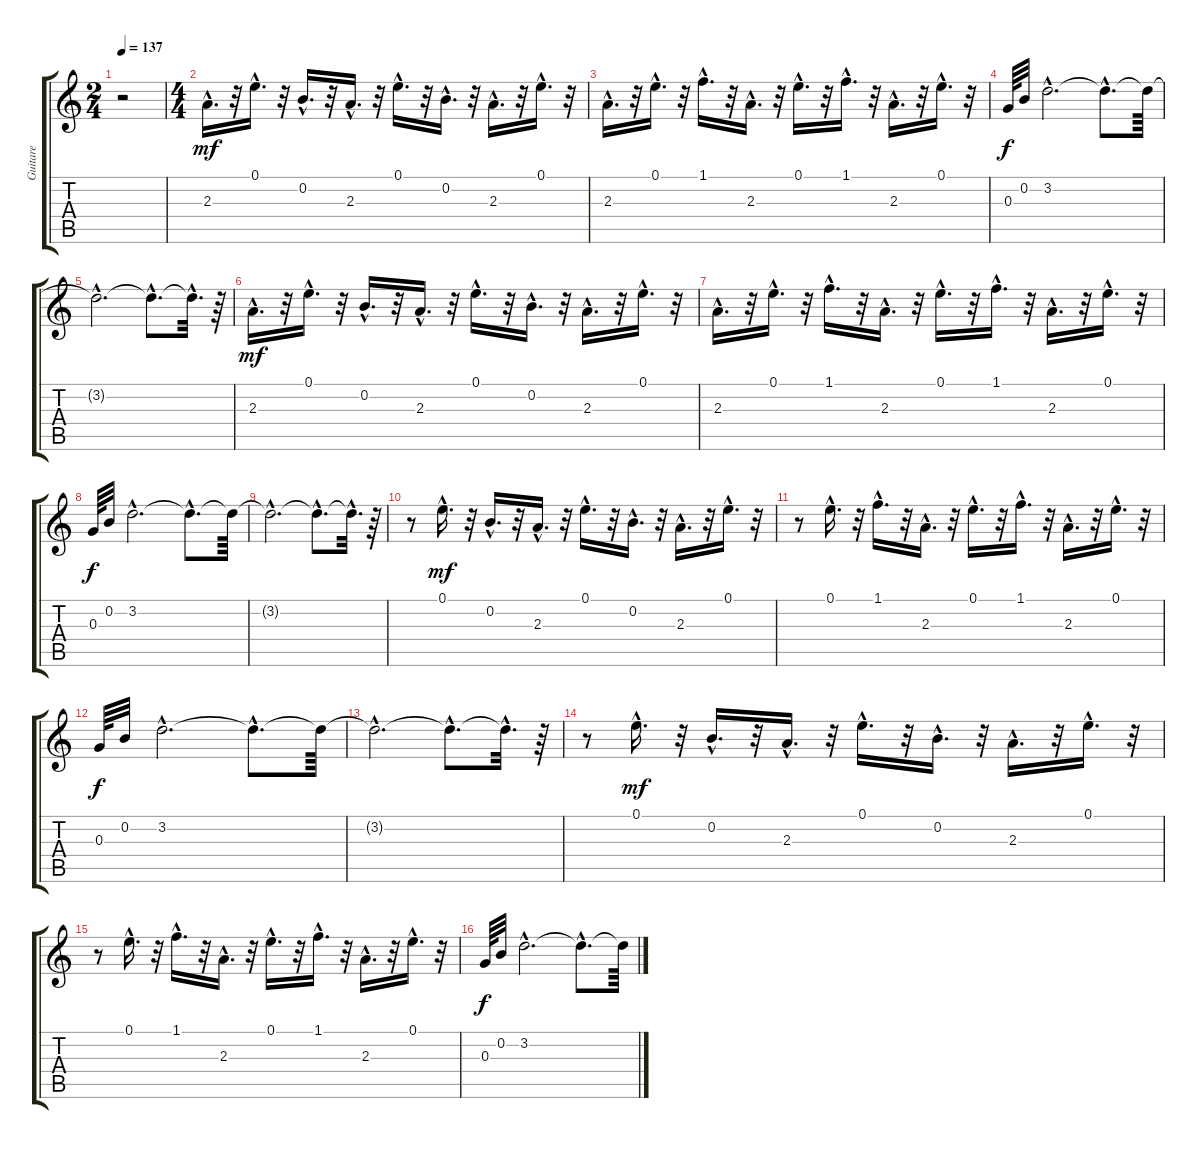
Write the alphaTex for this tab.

\track ("Guitare" "Guitare") {instrument acousticguitarnylon}
\staff {score tabs}
\tuning (E4 B3 G3 D3 A2 E2) {hide}
\ts (2 4)
\tempo 137
\clef g2
\ks c
r.2{dy mf instrument acousticguitarnylon} |
\ts (4 4)
2.3{hac}.16{d} r.32 0.1{hac}.16{d} r.32 0.2{hac}.16{d} r.32 2.3{hac}.16{d} r.32 0.1{hac}.16{d} r.32 0.2{hac}.16{d} r.32 2.3{hac}.16{d} r.32 0.1{hac}.16{d} r.32 |
2.3{hac}.16{d} r.32 0.1{hac}.16{d} r.32 1.1{hac}.16{d} r.32 2.3{hac}.16{d} r.32 0.1{hac}.16{d} r.32 1.1{hac}.16{d} r.32 2.3{hac}.16{d} r.32 0.1{hac}.16{d} r.32 |
0.3.64{dy f} 0.2.32 3.2{hac}.2{d} 3.2{hac t}.8{d} 3.2{t}.64 |
3.2{hac t}.2{d} 3.2{hac t}.8{d} 3.2{hac t}.32{d} r.64 |
2.3{hac}.16{d dy mf} r.32 0.1{hac}.16{d} r.32 0.2{hac}.16{d} r.32 2.3{hac}.16{d} r.32 0.1{hac}.16{d} r.32 0.2{hac}.16{d} r.32 2.3{hac}.16{d} r.32 0.1{hac}.16{d} r.32 |
2.3{hac}.16{d} r.32 0.1{hac}.16{d} r.32 1.1{hac}.16{d} r.32 2.3{hac}.16{d} r.32 0.1{hac}.16{d} r.32 1.1{hac}.16{d} r.32 2.3{hac}.16{d} r.32 0.1{hac}.16{d} r.32 |
0.3.64{dy f} 0.2.32 3.2{hac}.2{d} 3.2{hac t}.8{d} 3.2{t}.64 |
3.2{hac t}.2{d} 3.2{hac t}.8{d} 3.2{hac t}.32{d} r.64 |
r.8 0.1{hac}.16{d dy mf} r.32 0.2{hac}.16{d} r.32 2.3{hac}.16{d} r.32 0.1{hac}.16{d} r.32 0.2{hac}.16{d} r.32 2.3{hac}.16{d} r.32 0.1{hac}.16{d} r.32 |
r.8 0.1{hac}.16{d} r.32 1.1{hac}.16{d} r.32 2.3{hac}.16{d} r.32 0.1{hac}.16{d} r.32 1.1{hac}.16{d} r.32 2.3{hac}.16{d} r.32 0.1{hac}.16{d} r.32 |
0.3.64{dy f} 0.2.32 3.2{hac}.2{d} 3.2{hac t}.8{d} 3.2{t}.64 |
3.2{hac t}.2{d} 3.2{hac t}.8{d} 3.2{hac t}.32{d} r.64 |
r.8 0.1{hac}.16{d dy mf} r.32 0.2{hac}.16{d} r.32 2.3{hac}.16{d} r.32 0.1{hac}.16{d} r.32 0.2{hac}.16{d} r.32 2.3{hac}.16{d} r.32 0.1{hac}.16{d} r.32 |
r.8 0.1{hac}.16{d} r.32 1.1{hac}.16{d} r.32 2.3{hac}.16{d} r.32 0.1{hac}.16{d} r.32 1.1{hac}.16{d} r.32 2.3{hac}.16{d} r.32 0.1{hac}.16{d} r.32 |
0.3.64{dy f} 0.2.32 3.2{hac}.2{d} 3.2{hac t}.8{d} 3.2{t}.64
